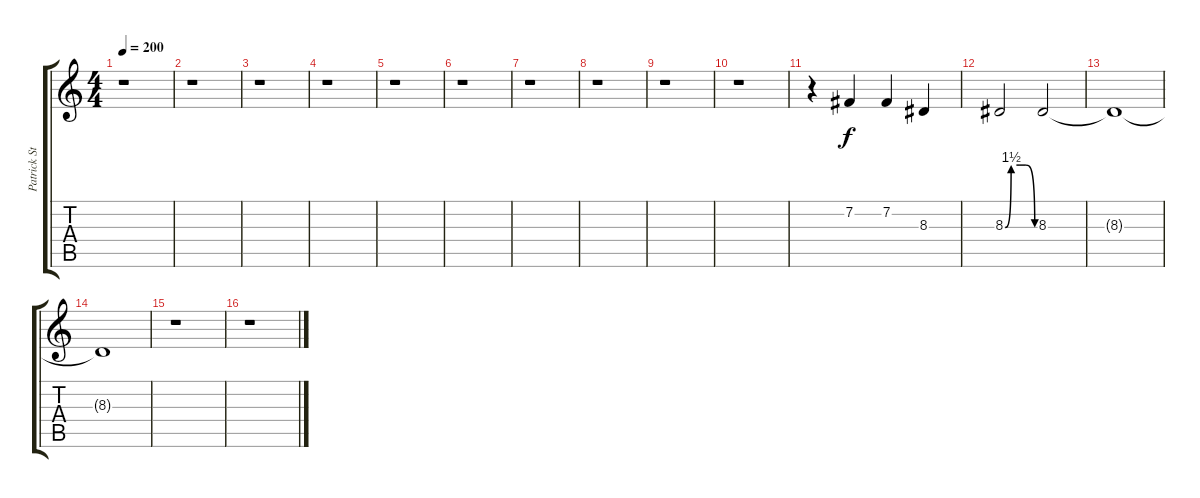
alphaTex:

\track ("Patrick Stump (Backing Vocals)" "Patrick St") {instrument oboe}
\staff {score tabs}
\tuning (E4 B3 G3 D3 A2 E2) {hide}
\ts (4 4)
\tempo 200
\clef g2
\ks c
r.1{dy f} |
r.1 |
r.1 |
r.1 |
r.1 |
r.1 |
r.1 |
r.1 |
r.1 |
r.1 |
r.4 7.2.4 7.2.4 8.3.4 |
8.3{be (custom 0 0 12 6 30 6 42 6 60 0)}.2 8.3.2 |
8.3{t}.1 |
8.3{t}.1 |
r.1 |
r.1
